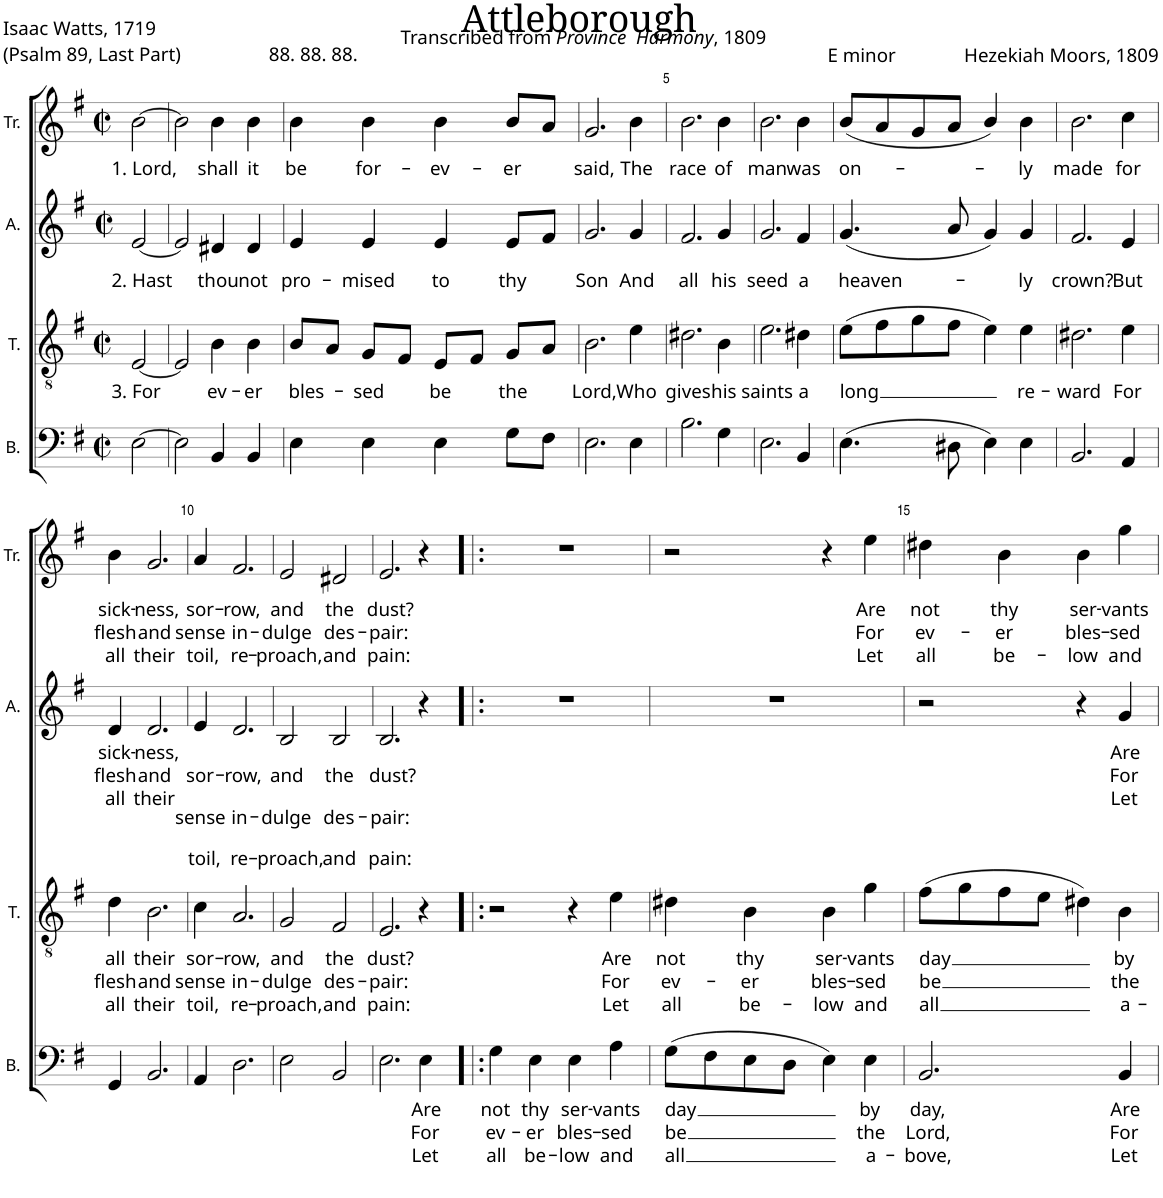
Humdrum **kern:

**kern	**text	**text	**text	**kern	**text	**text	**text	**kern	**text	**text	**text	**kern	**text	**text	**text
*part4	*part4	*part4	*part4	*part3	*part3	*part3	*part3	*part2	*part2	*part2	*part2	*part1	*part1	*part1	*part1
*staff4	*staff4	*staff4	*staff4	*staff3	*staff3	*staff3	*staff3	*staff2	*staff2	*staff2	*staff2	*staff1	*staff1	*staff1	*staff1
*I"B.	*	*	*	*I"T.	*	*	*	*I"A.	*	*	*	*I"Tr.	*	*	*
*I'B.	*	*	*	*I'T.	*	*	*	*I'A.	*	*	*	*I'Tr.	*	*	*
*clefF4	*	*	*	*clefGv2	*	*	*	*clefG2	*	*	*	*clefG2	*	*	*
*k[f#]	*	*	*	*k[f#]	*	*	*	*k[f#]	*	*	*	*k[f#]	*	*	*
*M2/2	*	*	*	*M2/2	*	*	*	*M2/2	*	*	*	*M2/2	*	*	*
*met(c|)	*	*	*	*met(c|)	*	*	*	*met(c|)	*	*	*	*met(c|)	*	*	*
=1	=1	=1	=1	=1	=1	=1	=1	=1	=1	=1	=1	=1	=1	=1	=1
!	!	!	!	!	!LO:LY:b	!	!	!	!LO:LY:b	!	!	!	!LO:LY:b	!	!
[2E\	.	.	.	[2E/	3. For	.	.	[2e/	2. Hast	.	.	[2b\	1. Lord,	.	.
=2	=2	=2	=2	=2	=2	=2	=2	=2	=2	=2	=2	=2	=2	=2	=2
2E\]	.	.	.	2E/]	.	.	.	2e/]	.	.	.	2b\]	.	.	.
!	!	!	!	!	!LO:LY:b	!	!	!	!LO:LY:b	!	!	!	!LO:LY:b	!	!
4BB/	.	.	.	4B\	ev-	.	.	4d#X/	thou	.	.	4b\	shall	.	.
!	!	!	!	!	!LO:LY:b	!	!	!	!LO:LY:b	!	!	!	!LO:LY:b	!	!
4BB/	.	.	.	4B\	-er	.	.	4d#/	not	.	.	4b\	it	.	.
=3	=3	=3	=3	=3	=3	=3	=3	=3	=3	=3	=3	=3	=3	=3	=3
!	!	!	!	!	!LO:LY:b	!	!	!	!LO:LY:b	!	!	!	!LO:LY:b	!	!
4E\	.	.	.	8B/L	bles-	.	.	4e/	pro-	.	.	4b\	be	.	.
.	.	.	.	8A/J	.	.	.	.	.	.	.	.	.	.	.
!	!	!	!	!	!LO:LY:b	!	!	!	!LO:LY:b	!	!	!	!LO:LY:b	!	!
4E\	.	.	.	8G/L	-sed	.	.	4e/	-mised	.	.	4b\	for-	.	.
.	.	.	.	8F#/J	.	.	.	.	.	.	.	.	.	.	.
!	!	!	!	!	!LO:LY:b	!	!	!	!LO:LY:b	!	!	!	!LO:LY:b	!	!
4E\	.	.	.	8E/L	be	.	.	4e/	to	.	.	4b\	-ev-	.	.
.	.	.	.	8F#/J	.	.	.	.	.	.	.	.	.	.	.
!	!	!	!	!	!LO:LY:b	!	!	!	!LO:LY:b	!	!	!	!LO:LY:b	!	!
8G\L	.	.	.	8G/L	the	.	.	8e/L	thy	.	.	8b/L	-er	.	.
8F#\J	.	.	.	8A/J	.	.	.	8f#/J	.	.	.	8a/J	.	.	.
=4	=4	=4	=4	=4	=4	=4	=4	=4	=4	=4	=4	=4	=4	=4	=4
!	!	!	!	!	!LO:LY:b	!	!	!	!LO:LY:b	!	!	!	!LO:LY:b	!	!
2.E\	.	.	.	2.B\	Lord,	.	.	2.g/	Son	.	.	2.g/	said,	.	.
!	!	!	!	!	!LO:LY:b	!	!	!	!LO:LY:b	!	!	!	!LO:LY:b	!	!
4E\	.	.	.	4e\	Who	.	.	4g/	And	.	.	4b\	The	.	.
=5	=5	=5	=5	=5	=5	=5	=5	=5	=5	=5	=5	=5	=5	=5	=5
!	!	!	!	!	!LO:LY:b	!	!	!	!LO:LY:b	!	!	!	!LO:LY:b	!	!
2.B\	.	.	.	2.d#X\	gives	.	.	2.f#/	all	.	.	2.b\	race	.	.
!	!	!	!	!	!LO:LY:b	!	!	!	!LO:LY:b	!	!	!	!LO:LY:b	!	!
4G\	.	.	.	4B\	his	.	.	4g/	his	.	.	4b\	of	.	.
=6	=6	=6	=6	=6	=6	=6	=6	=6	=6	=6	=6	=6	=6	=6	=6
!	!	!	!	!	!LO:LY:b	!	!	!	!LO:LY:b	!	!	!	!LO:LY:b	!	!
2.E\	.	.	.	2.e\	saints	.	.	2.g/	seed	.	.	2.b\	man	.	.
!	!	!	!	!	!LO:LY:b	!	!	!	!LO:LY:b	!	!	!	!LO:LY:b	!	!
4BB/	.	.	.	4d#X\	a	.	.	4f#/	a	.	.	4b\	was	.	.
=7	=7	=7	=7	=7	=7	=7	=7	=7	=7	=7	=7	=7	=7	=7	=7
!	!	!	!	!	!LO:LY:b	!	!	!	!LO:LY:b	!	!	!	!LO:LY:b	!	!
(4.E\	.	.	.	(8e\L	long	.	.	(4.g/	heaven-	.	.	(8b/L	on-	.	.
.	.	.	.	8f#\	.	.	.	.	.	.	.	8a/	.	.	.
.	.	.	.	8g\	.	.	.	.	.	.	.	8g/	.	.	.
8D#X\	.	.	.	8f#\J	.	.	.	8a/	.	.	.	8a/J	.	.	.
4E\)	.	.	.	4e\)	.	.	.	4g/)	.	.	.	4b/)	.	.	.
!	!	!	!	!	!LO:LY:b	!	!	!	!LO:LY:b	!	!	!	!LO:LY:b	!	!
4E\	.	.	.	4e\	re-	.	.	4g/	-ly	.	.	4b\	-ly	.	.
=8	=8	=8	=8	=8	=8	=8	=8	=8	=8	=8	=8	=8	=8	=8	=8
!	!	!	!	!	!LO:LY:b	!	!	!	!LO:LY:b	!	!	!	!LO:LY:b	!	!
2.BB/	.	.	.	2.d#X\	-ward	.	.	2.f#/	crown?	.	.	2.b\	made	.	.
!	!	!	!	!	!LO:LY:b	!	!	!	!LO:LY:b	!	!	!	!LO:LY:b	!	!
4AA/	.	.	.	4e\	For	.	.	4e/	But	.	.	4cc\	for	.	.
!!LO:LB:g=z
=9	=9	=9	=9	=9	=9	=9	=9	=9	=9	=9	=9	=9	=9	=9	=9
!	!	!	!	!	!LO:LY:b	!LO:LY:b	!LO:LY:b	!	!LO:LY:b	!LO:LY:b	!LO:LY:b	!	!LO:LY:b	!LO:LY:b	!LO:LY:b
4GG/	.	.	.	4d\	all	flesh	all	4d/	sick-	flesh	all	4b\	sick-	flesh	all
!	!	!	!	!	!LO:LY:b	!LO:LY:b	!LO:LY:b	!	!LO:LY:b	!LO:LY:b	!LO:LY:b	!	!LO:LY:b	!LO:LY:b	!LO:LY:b
2.BB/	.	.	.	2.B\	their	and	their	2.d/	-ness,	and	their	2.g/	-ness,	and	their
=10	=10	=10	=10	=10	=10	=10	=10	=10	=10	=10	=10	=10	=10	=10	=10
!	!	!	!	!	!LO:LY:b	!LO:LY:b	!LO:LY:b	!	!LO:LY:b	!LO:LY:b	!LO:LY:b	!	!LO:LY:b	!LO:LY:b	!LO:LY:b
4AA/	.	.	.	4c\	sor-	sense	toil,	4e/	sor-	sense	toil,	4a/	sor-	sense	toil,
!	!	!	!	!	!LO:LY:b	!LO:LY:b	!LO:LY:b	!	!LO:LY:b	!LO:LY:b	!LO:LY:b	!	!LO:LY:b	!LO:LY:b	!LO:LY:b
2.D\	.	.	.	2.A/	-row,	in-	re-	2.d/	-row,	in-	re-	2.f#/	-row,	in-	re-
=11	=11	=11	=11	=11	=11	=11	=11	=11	=11	=11	=11	=11	=11	=11	=11
!	!	!	!	!	!LO:LY:b	!LO:LY:b	!LO:LY:b	!	!LO:LY:b	!LO:LY:b	!LO:LY:b	!	!LO:LY:b	!LO:LY:b	!LO:LY:b
2E\	.	.	.	2G/	and	-dulge	-proach,	2B/	and	-dulge	-proach,	2e/	and	-dulge	-proach,
!	!	!	!	!	!LO:LY:b	!LO:LY:b	!LO:LY:b	!	!LO:LY:b	!LO:LY:b	!LO:LY:b	!	!LO:LY:b	!LO:LY:b	!LO:LY:b
2BB/	.	.	.	2F#/	the	des-	and	2B/	the	des-	and	2d#X/	the	des-	and
=12	=12	=12	=12	=12	=12	=12	=12	=12	=12	=12	=12	=12	=12	=12	=12
!	!	!	!	!	!LO:LY:b	!LO:LY:b	!LO:LY:b	!	!LO:LY:b	!LO:LY:b	!LO:LY:b	!	!LO:LY:b	!LO:LY:b	!LO:LY:b
2.E\	.	.	.	2.E/	dust?	pair:	pain:	2.B/	dust?	pair:	pain:	2.e/	dust?	pair:	pain:
!	!LO:LY:b	!LO:LY:b	!LO:LY:b	!	!	!	!	!	!	!	!	!	!	!	!
4E\	Are	For	Let	4r	.	.	.	4r	.	.	.	4r	.	.	.
=13!|:	=13!|:	=13!|:	=13!|:	=13!|:	=13!|:	=13!|:	=13!|:	=13!|:	=13!|:	=13!|:	=13!|:	=13!|:	=13!|:	=13!|:	=13!|:
!	!LO:LY:b	!LO:LY:b	!LO:LY:b	!	!	!	!	!	!	!	!	!	!	!	!
4G\	not	ev-	all	2r	.	.	.	1r	.	.	.	1r	.	.	.
!	!LO:LY:b	!LO:LY:b	!LO:LY:b	!	!	!	!	!	!	!	!	!	!	!	!
4E\	thy	-er	be-	.	.	.	.	.	.	.	.	.	.	.	.
!	!LO:LY:b	!LO:LY:b	!LO:LY:b	!	!	!	!	!	!	!	!	!	!	!	!
4E\	ser-	bles-	-low	4r	.	.	.	.	.	.	.	.	.	.	.
!	!LO:LY:b	!LO:LY:b	!LO:LY:b	!	!LO:LY:b	!LO:LY:b	!LO:LY:b	!	!	!	!	!	!	!	!
4A\	-vants	-sed	and	4e\	Are	For	Let	.	.	.	.	.	.	.	.
=14	=14	=14	=14	=14	=14	=14	=14	=14	=14	=14	=14	=14	=14	=14	=14
!	!LO:LY:b	!LO:LY:b	!LO:LY:b	!	!LO:LY:b	!LO:LY:b	!LO:LY:b	!	!	!	!	!	!	!	!
(8G\L	day	be	all	4d#X\	not	ev-	all	1r	.	.	.	2r	.	.	.
8F#\	.	.	.	.	.	.	.	.	.	.	.	.	.	.	.
!	!	!	!	!	!LO:LY:b	!LO:LY:b	!LO:LY:b	!	!	!	!	!	!	!	!
8E\	.	.	.	4B\	thy	-er	be-	.	.	.	.	.	.	.	.
8D\J	.	.	.	.	.	.	.	.	.	.	.	.	.	.	.
!	!	!	!	!	!LO:LY:b	!LO:LY:b	!LO:LY:b	!	!	!	!	!	!	!	!
4E\)	.	.	.	4B\	ser-	bles-	-low	.	.	.	.	4r	.	.	.
!	!LO:LY:b	!LO:LY:b	!LO:LY:b	!	!LO:LY:b	!LO:LY:b	!LO:LY:b	!	!	!	!	!	!LO:LY:b	!LO:LY:b	!LO:LY:b
4E\	by	the	a-	4g\	-vants	-sed	and	.	.	.	.	4ee\	Are	For	Let
=15	=15	=15	=15	=15	=15	=15	=15	=15	=15	=15	=15	=15	=15	=15	=15
!	!LO:LY:b	!LO:LY:b	!LO:LY:b	!	!LO:LY:b	!LO:LY:b	!LO:LY:b	!	!	!	!	!	!LO:LY:b	!LO:LY:b	!LO:LY:b
2.BB/	day,	Lord,	-bove,	(8f#\L	day	be	all	2r	.	.	.	4dd#X\	not	ev-	all
.	.	.	.	8g\	.	.	.	.	.	.	.	.	.	.	.
!	!	!	!	!	!	!	!	!	!	!	!	!	!LO:LY:b	!LO:LY:b	!LO:LY:b
.	.	.	.	8f#\	.	.	.	.	.	.	.	4b\	thy	-er	be-
.	.	.	.	8e\J	.	.	.	.	.	.	.	.	.	.	.
!	!	!	!	!	!	!	!	!	!	!	!	!	!LO:LY:b	!LO:LY:b	!LO:LY:b
.	.	.	.	4d#X\)	.	.	.	4r	.	.	.	4b\	ser-	bles-	-low
!	!LO:LY:b	!LO:LY:b	!LO:LY:b	!	!LO:LY:b	!LO:LY:b	!LO:LY:b	!	!LO:LY:b	!LO:LY:b	!LO:LY:b	!	!LO:LY:b	!LO:LY:b	!LO:LY:b
4BB/	Are	For	Let	4B\	by	the	a-	4g/	Are	For	Let	4gg\	-vants	-sed	and
=	=	=	=	=	=	=	=	=	=	=	=	=	=	=	=
*-	*-	*-	*-	*-	*-	*-	*-	*-	*-	*-	*-	*-	*-	*-	*-
